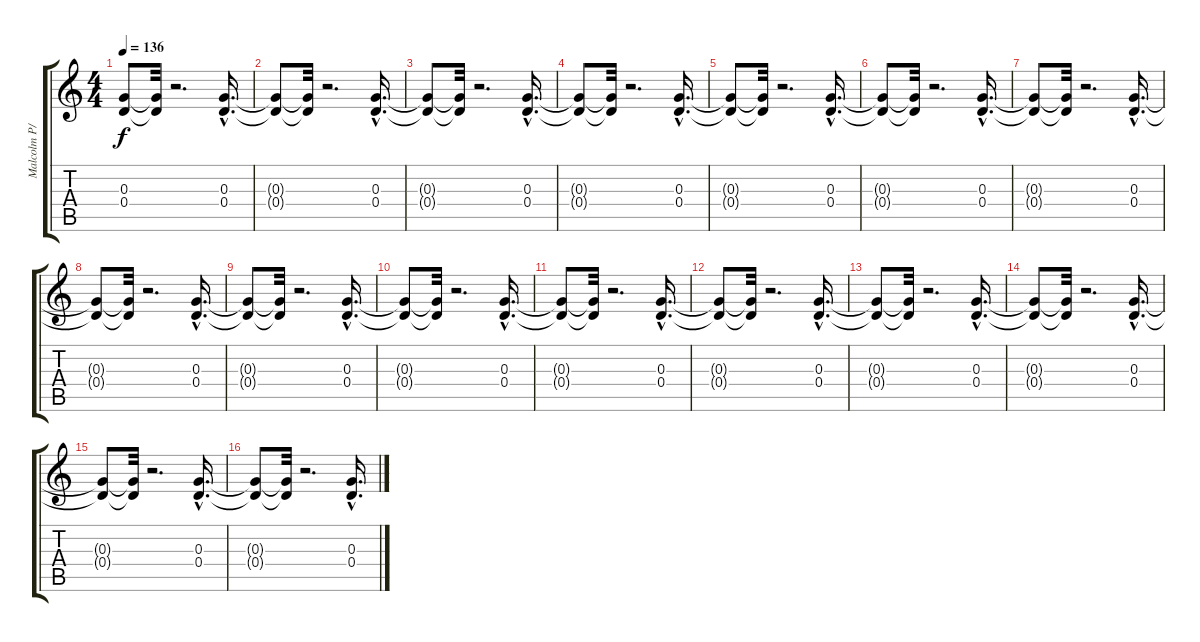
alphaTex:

\track ("Malcolm P/Shift" "Malcolm P/") {instrument overdrivenguitar}
\staff {score tabs}
\tuning (E4 B3 G3 D3 A2 E2) {hide}
\ts (4 4)
\tempo 136
\clef g2
\ks c
(0.3{t} 0.4{t}).8{dy f} (0.3{t} 0.4{t}).32 r.2{d} (0.3{hac} 0.4{hac}).16{d} |
(0.3{t} 0.4{t}).8 (0.3{t} 0.4{t}).32 r.2{d} (0.3{hac} 0.4{hac}).16{d} |
(0.3{t} 0.4{t}).8 (0.3{t} 0.4{t}).32 r.2{d} (0.3{hac} 0.4{hac}).16{d} |
(0.3{t} 0.4{t}).8 (0.3{t} 0.4{t}).32 r.2{d} (0.3{hac} 0.4{hac}).16{d} |
(0.3{t} 0.4{t}).8 (0.3{t} 0.4{t}).32 r.2{d} (0.3{hac} 0.4{hac}).16{d} |
(0.3{t} 0.4{t}).8 (0.3{t} 0.4{t}).32 r.2{d} (0.3{hac} 0.4{hac}).16{d} |
(0.3{t} 0.4{t}).8 (0.3{t} 0.4{t}).32 r.2{d} (0.3{hac} 0.4{hac}).16{d} |
(0.3{t} 0.4{t}).8 (0.3{t} 0.4{t}).32 r.2{d} (0.3{hac} 0.4{hac}).16{d} |
(0.3{t} 0.4{t}).8 (0.3{t} 0.4{t}).32 r.2{d} (0.3{hac} 0.4{hac}).16{d} |
(0.3{t} 0.4{t}).8 (0.3{t} 0.4{t}).32 r.2{d} (0.3{hac} 0.4{hac}).16{d} |
(0.3{t} 0.4{t}).8 (0.3{t} 0.4{t}).32 r.2{d} (0.3{hac} 0.4{hac}).16{d} |
(0.3{t} 0.4{t}).8 (0.3{t} 0.4{t}).32 r.2{d} (0.3{hac} 0.4{hac}).16{d} |
(0.3{t} 0.4{t}).8 (0.3{t} 0.4{t}).32 r.2{d} (0.3{hac} 0.4{hac}).16{d} |
(0.3{t} 0.4{t}).8 (0.3{t} 0.4{t}).32 r.2{d} (0.3{hac} 0.4{hac}).16{d} |
(0.3{t} 0.4{t}).8 (0.3{t} 0.4{t}).32 r.2{d} (0.3{hac} 0.4{hac}).16{d} |
(0.3{t} 0.4{t}).8 (0.3{t} 0.4{t}).32 r.2{d} (0.3{hac} 0.4{hac}).16{d}
